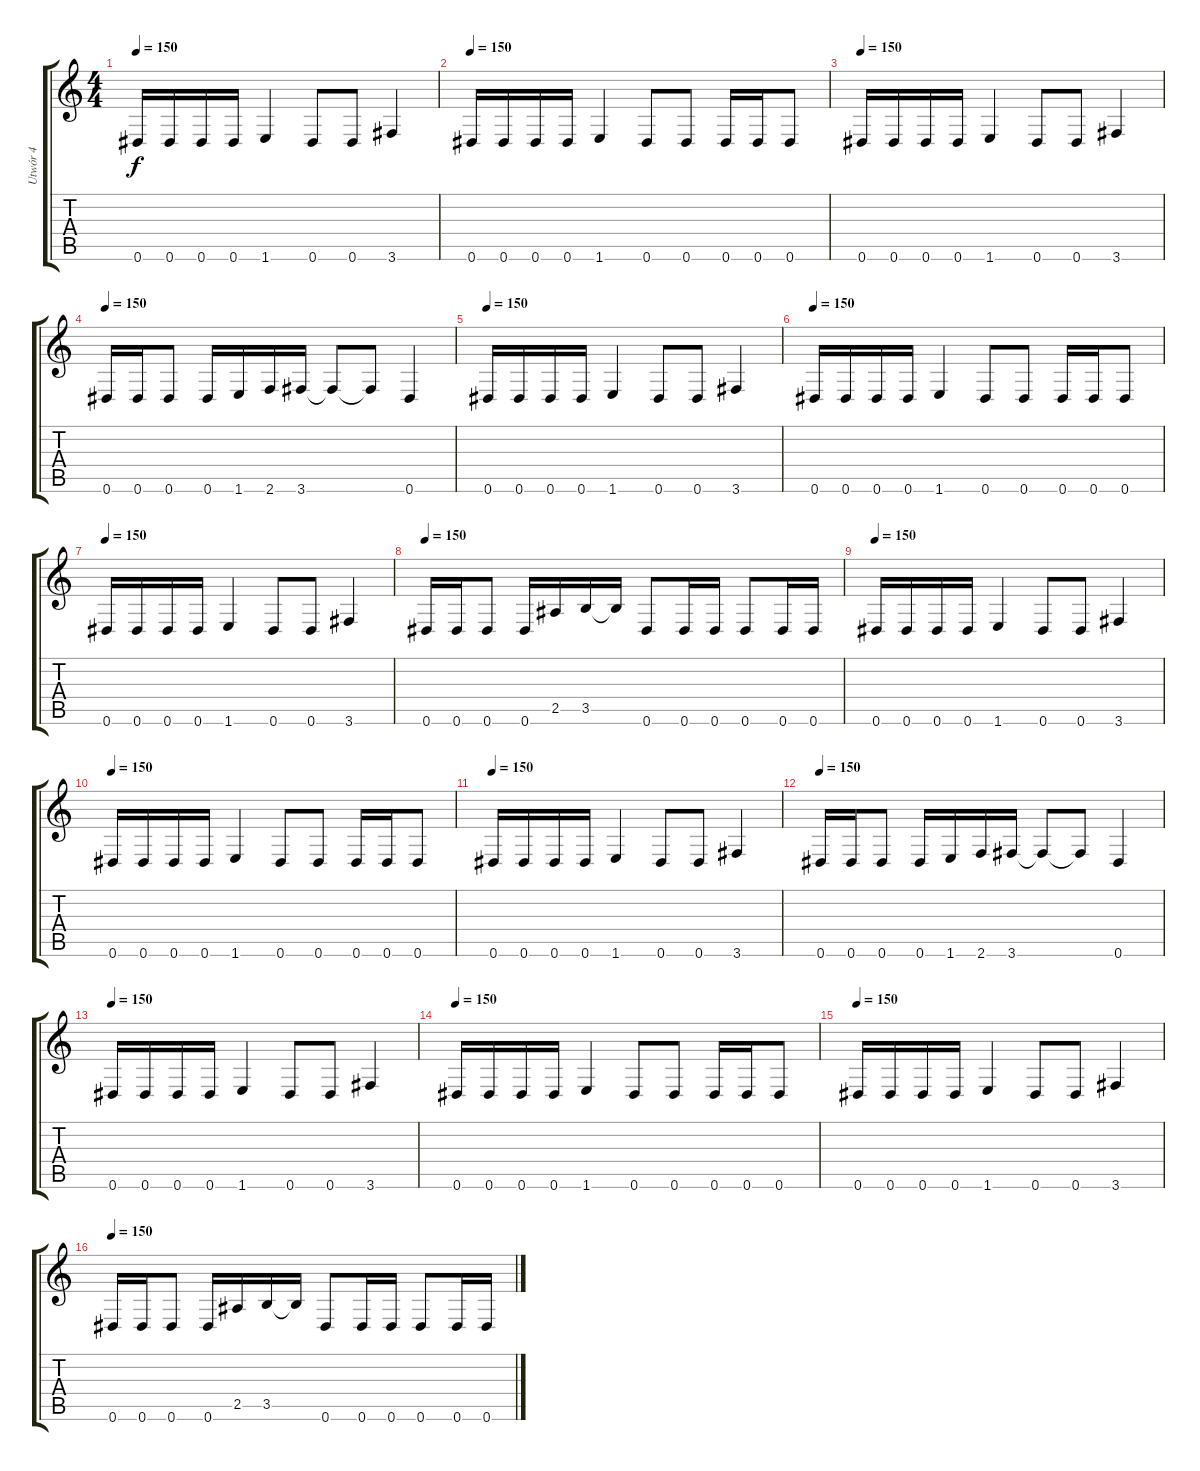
\track ("Utwór 4" "Utwór 4") {instrument electricbassfinger}
\staff {score tabs}
\tuning (Eb4 Bb3 Gb3 Db3 Ab2 Eb2) {hide}
\ts (4 4)
\tempo 150
\clef g2
\ks c
0.6.16{dy f} 0.6.16 0.6.16 0.6.16 1.6.4 0.6.8 0.6.8 3.6.4 |
\tempo 150
0.6.16 0.6.16 0.6.16 0.6.16 1.6.4 0.6.8 0.6.8 0.6.16 0.6.16 0.6.8 |
\tempo 150
0.6.16 0.6.16 0.6.16 0.6.16 1.6.4 0.6.8 0.6.8 3.6.4 |
\tempo 150
0.6.16 0.6.16 0.6.8 0.6.16 1.6.16 2.6.16 3.6.16 3.6{t}.8 3.6{t}.8 0.6.4 |
\tempo 150
0.6.16 0.6.16 0.6.16 0.6.16 1.6.4 0.6.8 0.6.8 3.6.4 |
\tempo 150
0.6.16 0.6.16 0.6.16 0.6.16 1.6.4 0.6.8 0.6.8 0.6.16 0.6.16 0.6.8 |
\tempo 150
0.6.16 0.6.16 0.6.16 0.6.16 1.6.4 0.6.8 0.6.8 3.6.4 |
\tempo 150
0.6.16 0.6.16 0.6.8 0.6.16 2.5.16 3.5.16 3.5{t}.16 0.6.8 0.6.16 0.6.16 0.6.8 0.6.16 0.6.16 |
\tempo 150
0.6.16 0.6.16 0.6.16 0.6.16 1.6.4 0.6.8 0.6.8 3.6.4 |
\tempo 150
0.6.16 0.6.16 0.6.16 0.6.16 1.6.4 0.6.8 0.6.8 0.6.16 0.6.16 0.6.8 |
\tempo 150
0.6.16 0.6.16 0.6.16 0.6.16 1.6.4 0.6.8 0.6.8 3.6.4 |
\tempo 150
0.6.16 0.6.16 0.6.8 0.6.16 1.6.16 2.6.16 3.6.16 3.6{t}.8 3.6{t}.8 0.6.4 |
\tempo 150
0.6.16 0.6.16 0.6.16 0.6.16 1.6.4 0.6.8 0.6.8 3.6.4 |
\tempo 150
0.6.16 0.6.16 0.6.16 0.6.16 1.6.4 0.6.8 0.6.8 0.6.16 0.6.16 0.6.8 |
\tempo 150
0.6.16 0.6.16 0.6.16 0.6.16 1.6.4 0.6.8 0.6.8 3.6.4 |
\tempo 150
0.6.16 0.6.16 0.6.8 0.6.16 2.5.16 3.5.16 3.5{t}.16 0.6.8 0.6.16 0.6.16 0.6.8 0.6.16 0.6.16
